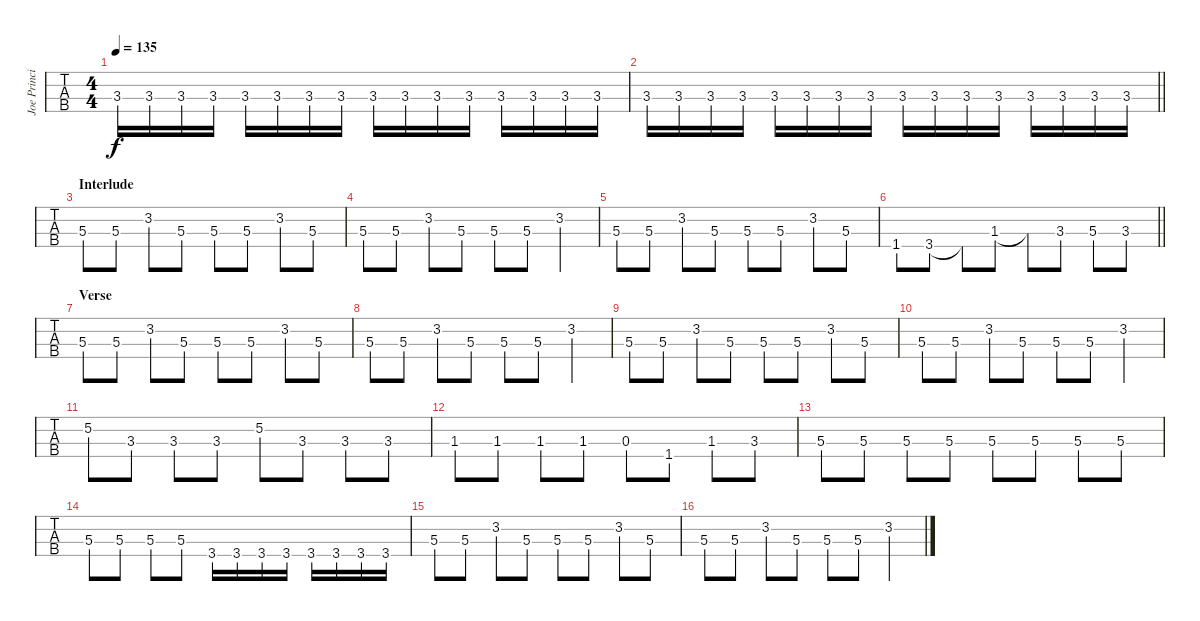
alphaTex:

\track ("Joe Principe - Bass" "Joe Princi") {instrument electricbassfinger}
\staff {tabs}
\tuning (Gb2 Db2 Ab1 Eb1) {hide}
\ts (4 4)
\tempo 135
\clef f4
\ks c
3.3.16{dy f} 3.3.16 3.3.16 3.3.16 3.3.16 3.3.16 3.3.16 3.3.16 3.3.16 3.3.16 3.3.16 3.3.16 3.3.16 3.3.16 3.3.16 3.3.16 |
\barLineRight lightlight
3.3.16 3.3.16 3.3.16 3.3.16 3.3.16 3.3.16 3.3.16 3.3.16 3.3.16 3.3.16 3.3.16 3.3.16 3.3.16 3.3.16 3.3.16 3.3.16 |
\section ("" "Interlude")
5.3.8 5.3.8 3.2.8 5.3.8 5.3.8 5.3.8 3.2.8 5.3.8 |
5.3.8 5.3.8 3.2.8 5.3.8 5.3.8 5.3.8 3.2.4 |
5.3.8 5.3.8 3.2.8 5.3.8 5.3.8 5.3.8 3.2.8 5.3.8 |
\barLineRight lightlight
1.4.8 3.4.8 3.4{t}.8 1.3.8 1.3{t}.8 3.3.8 5.3.8 3.3.8 |
\section ("" "Verse")
5.3.8 5.3.8 3.2.8 5.3.8 5.3.8 5.3.8 3.2.8 5.3.8 |
5.3.8 5.3.8 3.2.8 5.3.8 5.3.8 5.3.8 3.2.4 |
5.3.8 5.3.8 3.2.8 5.3.8 5.3.8 5.3.8 3.2.8 5.3.8 |
5.3.8 5.3.8 3.2.8 5.3.8 5.3.8 5.3.8 3.2.4 |
5.2.8 3.3.8 3.3.8 3.3.8 5.2.8 3.3.8 3.3.8 3.3.8 |
1.3.8 1.3.8 1.3.8 1.3.8 0.3.8 1.4.8 1.3.8 3.3.8 |
5.3.8 5.3.8 5.3.8 5.3.8 5.3.8 5.3.8 5.3.8 5.3.8 |
5.3.8 5.3.8 5.3.8 5.3.8 3.4.16 3.4.16 3.4.16 3.4.16 3.4.16 3.4.16 3.4.16 3.4.16 |
5.3.8 5.3.8 3.2.8 5.3.8 5.3.8 5.3.8 3.2.8 5.3.8 |
5.3.8 5.3.8 3.2.8 5.3.8 5.3.8 5.3.8 3.2.4
